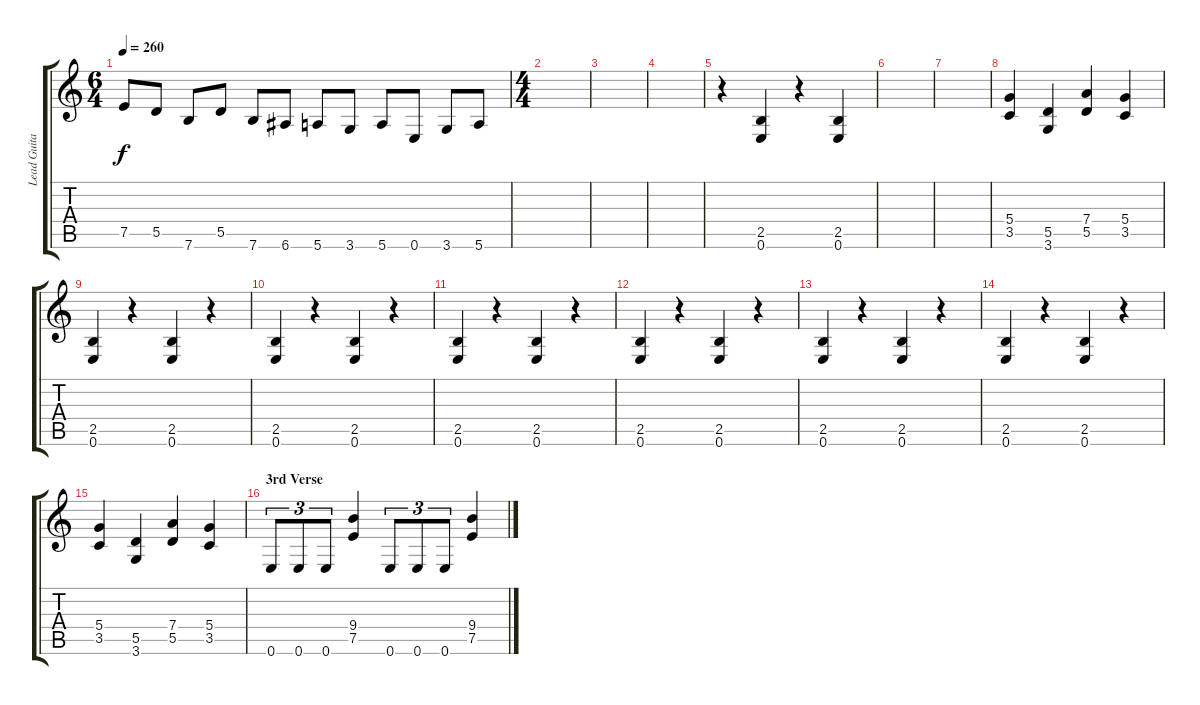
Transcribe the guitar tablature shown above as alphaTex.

\track ("Lead Guitar (Chris Poland)" "Lead Guita") {instrument distortionguitar}
\staff {score tabs}
\tuning (E4 B3 G3 D3 A2 E2) {hide}
\ts (6 4)
\tempo 260
\clef g2
\ks c
7.5.8{dy f} 5.5.8 7.6.8 5.5.8 7.6.8 6.6.8 5.6.8 3.6.8 5.6.8 0.6.8 3.6.8 5.6.8 |
\ts (4 4)
|
|
|
r.4 (2.5 0.6).4 r.4 (2.5 0.6).4 |
|
|
(5.4 3.5).4 (5.5 3.6).4 (7.4 5.5).4 (5.4 3.5).4 |
(2.5 0.6).4 r.4 (2.5 0.6).4 r.4 |
(2.5 0.6).4 r.4 (2.5 0.6).4 r.4 |
(2.5 0.6).4 r.4 (2.5 0.6).4 r.4 |
(2.5 0.6).4 r.4 (2.5 0.6).4 r.4 |
(2.5 0.6).4 r.4 (2.5 0.6).4 r.4 |
(2.5 0.6).4 r.4 (2.5 0.6).4 r.4 |
(5.4 3.5).4 (5.5 3.6).4 (7.4 5.5).4 (5.4 3.5).4 |
\section ("" "3rd Verse")
0.6.8{tu (3 2)} 0.6.8{tu (3 2)} 0.6.8{tu (3 2)} (9.4 7.5).4 0.6.8{tu (3 2)} 0.6.8{tu (3 2)} 0.6.8{tu (3 2)} (9.4 7.5).4
